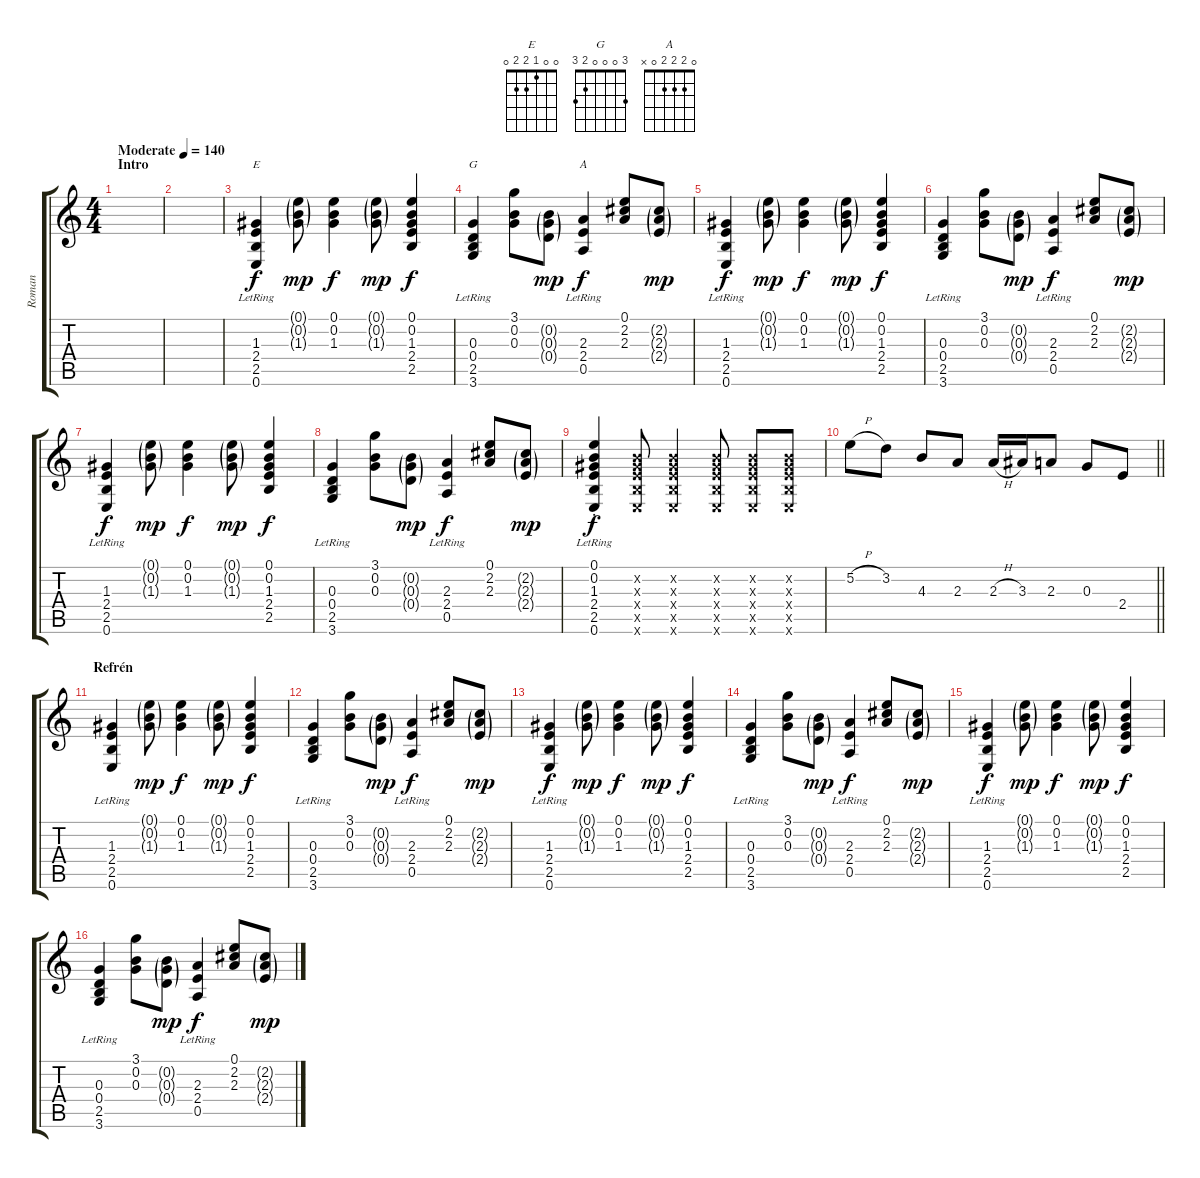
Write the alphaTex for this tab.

\track ("Roman" "Roman") {instrument electricguitarclean}
\staff {score tabs}
\tuning (E4 B3 G3 D3 A2 E2) {hide}
\chord ("E" 0 0 1 2 2 0)
\chord ("G" 3 0 0 0 2 3)
\chord ("A" 0 2 2 2 0 x)
\ts (4 4)
\section ("" "Intro")
\tempo (140 "Moderate")
\clef g2
\ks c
|
|
(1.3 2.4{lr} 2.5{lr} 0.6{lr}).4{ch "E"} (0.1{g} 0.2{g} 1.3{g}).8{dy mp} (0.1 0.2 1.3).4{dy f} (0.1{g} 0.2{g} 1.3{g}).8{dy mp} (0.1 0.2 1.3 2.4 2.5).4{dy f} |
(0.3 0.4 2.5{lr} 3.6{lr}).4{ch "G"} (3.1 0.2 0.3).8 (0.2{g} 0.3{g} 0.4{g}).8{dy mp} (2.3 2.4{lr} 0.5{lr}).4{ch "A" dy f} (0.1 2.2 2.3).8 (2.2{g} 2.3{g} 2.4{g}).8{dy mp} |
(1.3 2.4{lr} 2.5{lr} 0.6{lr}).4{dy f} (0.1{g} 0.2{g} 1.3{g}).8{dy mp} (0.1 0.2 1.3).4{dy f} (0.1{g} 0.2{g} 1.3{g}).8{dy mp} (0.1 0.2 1.3 2.4 2.5).4{dy f} |
(0.3 0.4 2.5{lr} 3.6{lr}).4 (3.1 0.2 0.3).8 (0.2{g} 0.3{g} 0.4{g}).8{dy mp} (2.3 2.4{lr} 0.5{lr}).4{dy f} (0.1 2.2 2.3).8 (2.2{g} 2.3{g} 2.4{g}).8{dy mp} |
(1.3 2.4{lr} 2.5{lr} 0.6{lr}).4{dy f} (0.1{g} 0.2{g} 1.3{g}).8{dy mp} (0.1 0.2 1.3).4{dy f} (0.1{g} 0.2{g} 1.3{g}).8{dy mp} (0.1 0.2 1.3 2.4 2.5).4{dy f} |
(0.3 0.4 2.5{lr} 3.6{lr}).4 (3.1 0.2 0.3).8 (0.2{g} 0.3{g} 0.4{g}).8{dy mp} (2.3 2.4{lr} 0.5{lr}).4{dy f} (0.1 2.2 2.3).8 (2.2{g} 2.3{g} 2.4{g}).8{dy mp} |
(0.1{st} 0.2{st} 1.3{st} 2.4{st lr} 2.5{st lr} 0.6{st lr}).4{dy f} (0.2{x} 1.3{x} 2.4{x} 2.5{x} 0.6{x}).8 (0.2{x} 1.3{x} 2.4{x} 2.5{x} 0.6{x}).4 (0.2{x} 1.3{x} 2.4{x} 2.5{x} 0.6{x}).8 (0.2{x} 1.3{x} 2.4{x} 2.5{x} 0.6{x}).8 (0.2{x} 1.3{x} 2.4{x} 2.5{x} 0.6{x}).8 |
\barLineRight lightlight
5.2{h}.8 3.2.8 4.3.8 2.3.8 2.3{h}.16 3.3.16 2.3.8 0.3.8 2.4.8 |
\section ("" "Refrén")
(1.3 2.4{lr} 2.5{lr} 0.6{lr}).4 (0.1{g} 0.2{g} 1.3{g}).8{dy mp} (0.1 0.2 1.3).4{dy f} (0.1{g} 0.2{g} 1.3{g}).8{dy mp} (0.1 0.2 1.3 2.4 2.5).4{dy f} |
(0.3 0.4 2.5{lr} 3.6{lr}).4 (3.1 0.2 0.3).8 (0.2{g} 0.3{g} 0.4{g}).8{dy mp} (2.3 2.4{lr} 0.5{lr}).4{dy f} (0.1 2.2 2.3).8 (2.2{g} 2.3{g} 2.4{g}).8{dy mp} |
(1.3 2.4{lr} 2.5{lr} 0.6{lr}).4{dy f} (0.1{g} 0.2{g} 1.3{g}).8{dy mp} (0.1 0.2 1.3).4{dy f} (0.1{g} 0.2{g} 1.3{g}).8{dy mp} (0.1 0.2 1.3 2.4 2.5).4{dy f} |
(0.3 0.4 2.5{lr} 3.6{lr}).4 (3.1 0.2 0.3).8 (0.2{g} 0.3{g} 0.4{g}).8{dy mp} (2.3 2.4{lr} 0.5{lr}).4{dy f} (0.1 2.2 2.3).8 (2.2{g} 2.3{g} 2.4{g}).8{dy mp} |
(1.3 2.4{lr} 2.5{lr} 0.6{lr}).4{dy f} (0.1{g} 0.2{g} 1.3{g}).8{dy mp} (0.1 0.2 1.3).4{dy f} (0.1{g} 0.2{g} 1.3{g}).8{dy mp} (0.1 0.2 1.3 2.4 2.5).4{dy f} |
(0.3 0.4 2.5{lr} 3.6{lr}).4 (3.1 0.2 0.3).8 (0.2{g} 0.3{g} 0.4{g}).8{dy mp} (2.3 2.4{lr} 0.5{lr}).4{dy f} (0.1 2.2 2.3).8 (2.2{g} 2.3{g} 2.4{g}).8{dy mp}
